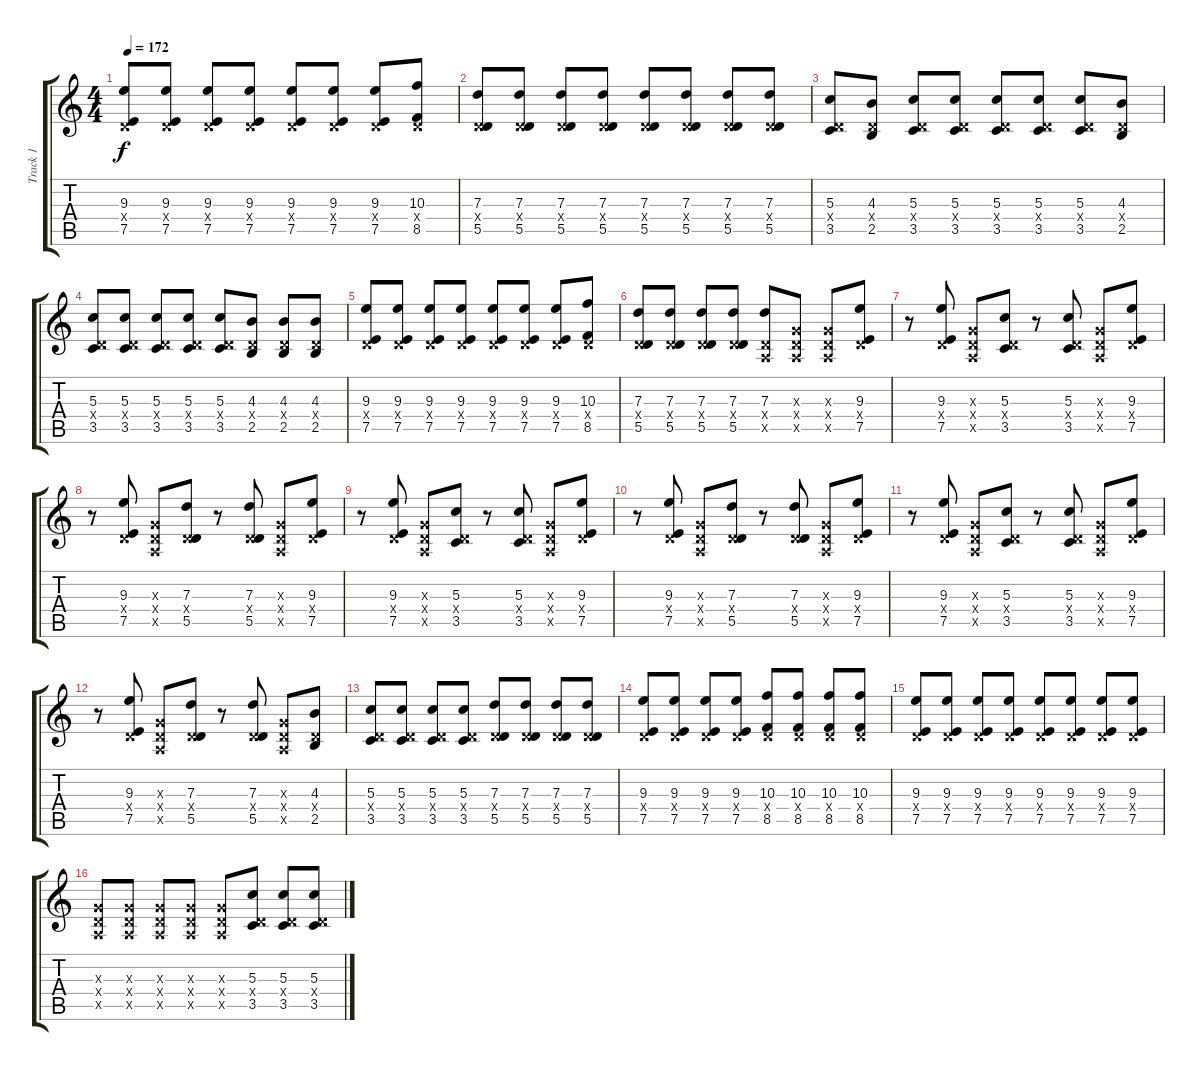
\track ("Track 1" "Track 1") {instrument overdrivenguitar}
\staff {score tabs}
\tuning (E4 B3 G3 D3 A2 D2) {hide}
\ts (4 4)
\tempo 172
\clef g2
\ks c
(9.3 0.4{x} 7.5).8{dy f} (9.3 0.4{x} 7.5).8 (9.3 0.4{x} 7.5).8 (9.3 0.4{x} 7.5).8 (9.3 0.4{x} 7.5).8 (9.3 0.4{x} 7.5).8 (9.3 0.4{x} 7.5).8 (10.3 0.4{x} 8.5).8 |
(7.3 0.4{x} 5.5).8 (7.3 0.4{x} 5.5).8 (7.3 0.4{x} 5.5).8 (7.3 0.4{x} 5.5).8 (7.3 0.4{x} 5.5).8 (7.3 0.4{x} 5.5).8 (7.3 0.4{x} 5.5).8 (7.3 0.4{x} 5.5).8 |
(5.3 0.4{x} 3.5).8 (4.3 0.4{x} 2.5).8 (5.3 0.4{x} 3.5).8 (5.3 0.4{x} 3.5).8 (5.3 0.4{x} 3.5).8 (5.3 0.4{x} 3.5).8 (5.3 0.4{x} 3.5).8 (4.3 0.4{x} 2.5).8 |
(5.3 0.4{x} 3.5).8 (5.3 0.4{x} 3.5).8 (5.3 0.4{x} 3.5).8 (5.3 0.4{x} 3.5).8 (5.3 0.4{x} 3.5).8 (4.3 0.4{x} 2.5).8 (4.3 0.4{x} 2.5).8 (4.3 0.4{x} 2.5).8 |
(9.3 0.4{x} 7.5).8 (9.3 0.4{x} 7.5).8 (9.3 0.4{x} 7.5).8 (9.3 0.4{x} 7.5).8 (9.3 0.4{x} 7.5).8 (9.3 0.4{x} 7.5).8 (9.3 0.4{x} 7.5).8 (10.3 0.4{x} 8.5).8 |
(7.3 0.4{x} 5.5).8 (7.3 0.4{x} 5.5).8 (7.3 0.4{x} 5.5).8 (7.3 0.4{x} 5.5).8 (7.3 0.4{x} 0.5{x}).8 (0.3{x} 0.4{x} 0.5{x}).8 (0.3{x} 0.4{x} 0.5{x}).8 (9.3 0.4{x} 7.5).8 |
r.8 (9.3 0.4{x} 7.5).8 (0.3{x} 0.4{x} 0.5{x}).8 (5.3 0.4{x} 3.5).8 r.8 (5.3 0.4{x} 3.5).8 (0.3{x} 0.4{x} 0.5{x}).8 (9.3 0.4{x} 7.5).8 |
r.8 (9.3 0.4{x} 7.5).8 (0.3{x} 0.4{x} 0.5{x}).8 (7.3 0.4{x} 5.5).8 r.8 (7.3 0.4{x} 5.5).8 (0.3{x} 0.4{x} 0.5{x}).8 (9.3 0.4{x} 7.5).8 |
r.8 (9.3 0.4{x} 7.5).8 (0.3{x} 0.4{x} 0.5{x}).8 (5.3 0.4{x} 3.5).8 r.8 (5.3 0.4{x} 3.5).8 (0.3{x} 0.4{x} 0.5{x}).8 (9.3 0.4{x} 7.5).8 |
r.8 (9.3 0.4{x} 7.5).8 (0.3{x} 0.4{x} 0.5{x}).8 (7.3 0.4{x} 5.5).8 r.8 (7.3 0.4{x} 5.5).8 (0.3{x} 0.4{x} 0.5{x}).8 (9.3 0.4{x} 7.5).8 |
r.8 (9.3 0.4{x} 7.5).8 (0.3{x} 0.4{x} 0.5{x}).8 (5.3 0.4{x} 3.5).8 r.8 (5.3 0.4{x} 3.5).8 (0.3{x} 0.4{x} 0.5{x}).8 (9.3 0.4{x} 7.5).8 |
r.8 (9.3 0.4{x} 7.5).8 (0.3{x} 0.4{x} 0.5{x}).8 (7.3 0.4{x} 5.5).8 r.8 (7.3 0.4{x} 5.5).8 (0.3{x} 0.4{x} 0.5{x}).8 (4.3 0.4{x} 2.5).8 |
(5.3 0.4{x} 3.5).8 (5.3 0.4{x} 3.5).8 (5.3 0.4{x} 3.5).8 (5.3 0.4{x} 3.5).8 (7.3 0.4{x} 5.5).8 (7.3 0.4{x} 5.5).8 (7.3 0.4{x} 5.5).8 (7.3 0.4{x} 5.5).8 |
(9.3 0.4{x} 7.5).8 (9.3 0.4{x} 7.5).8 (9.3 0.4{x} 7.5).8 (9.3 0.4{x} 7.5).8 (10.3 0.4{x} 8.5).8 (10.3 0.4{x} 8.5).8 (10.3 0.4{x} 8.5).8 (10.3 0.4{x} 8.5).8 |
(9.3 0.4{x} 7.5).8 (9.3 0.4{x} 7.5).8 (9.3 0.4{x} 7.5).8 (9.3 0.4{x} 7.5).8 (9.3 0.4{x} 7.5).8 (9.3 0.4{x} 7.5).8 (9.3 0.4{x} 7.5).8 (9.3 0.4{x} 7.5).8 |
(0.3{x} 0.4{x} 0.5{x}).8 (0.3{x} 0.4{x} 0.5{x}).8 (0.3{x} 0.4{x} 0.5{x}).8 (0.3{x} 0.4{x} 0.5{x}).8 (0.3{x} 0.4{x} 0.5{x}).8 (5.3 0.4{x} 3.5).8 (5.3 0.4{x} 3.5).8 (5.3 0.4{x} 3.5).8
